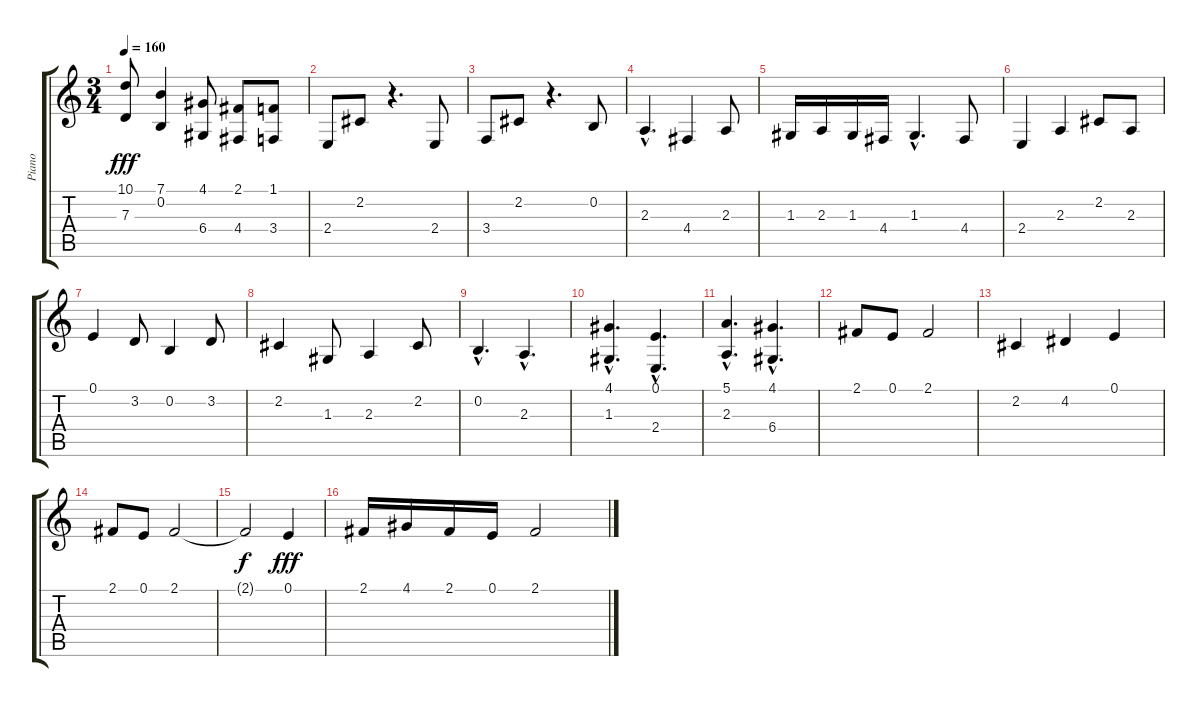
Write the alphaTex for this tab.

\track ("Piano" "Piano") {instrument acousticgrandpiano}
\staff {score tabs}
\tuning (E4 B3 G3 D3 A2 E2) {hide}
\ts (3 4)
\tempo 160
\clef g2
\ks c
(10.1 7.3).8{dy fff} (7.1 0.2).4 (4.1 6.4).8 (2.1 4.4).8 (1.1 3.4).8 |
2.4.8 2.2.8 r.4{d} 2.4.8 |
3.4.8 2.2.8 r.4{d} 0.2.8 |
2.3{hac}.4{d} 4.4.4 2.3.8 |
1.3.16 2.3.16 1.3.16 4.4.16 1.3{hac}.4{d} 4.4.8 |
2.4.4 2.3.4 2.2.8 2.3.8 |
0.1.4 3.2.8 0.2.4 3.2.8 |
2.2.4 1.3.8 2.3.4 2.2.8 |
0.2{hac}.4{d} 2.3{hac}.4{d} |
(4.1{hac} 1.3{hac}).4{d} (0.1{hac} 2.4{hac}).4{d} |
(5.1{hac} 2.3{hac}).4{d} (4.1{hac} 6.4{hac}).4{d} |
2.1.8 0.1.8 2.1.2 |
2.2.4 4.2.4 0.1.4 |
2.1.8 0.1.8 2.1.2 |
2.1{t}.2{dy f} 0.1.4{dy fff} |
2.1.16 4.1.16 2.1.16 0.1.16 2.1.2
